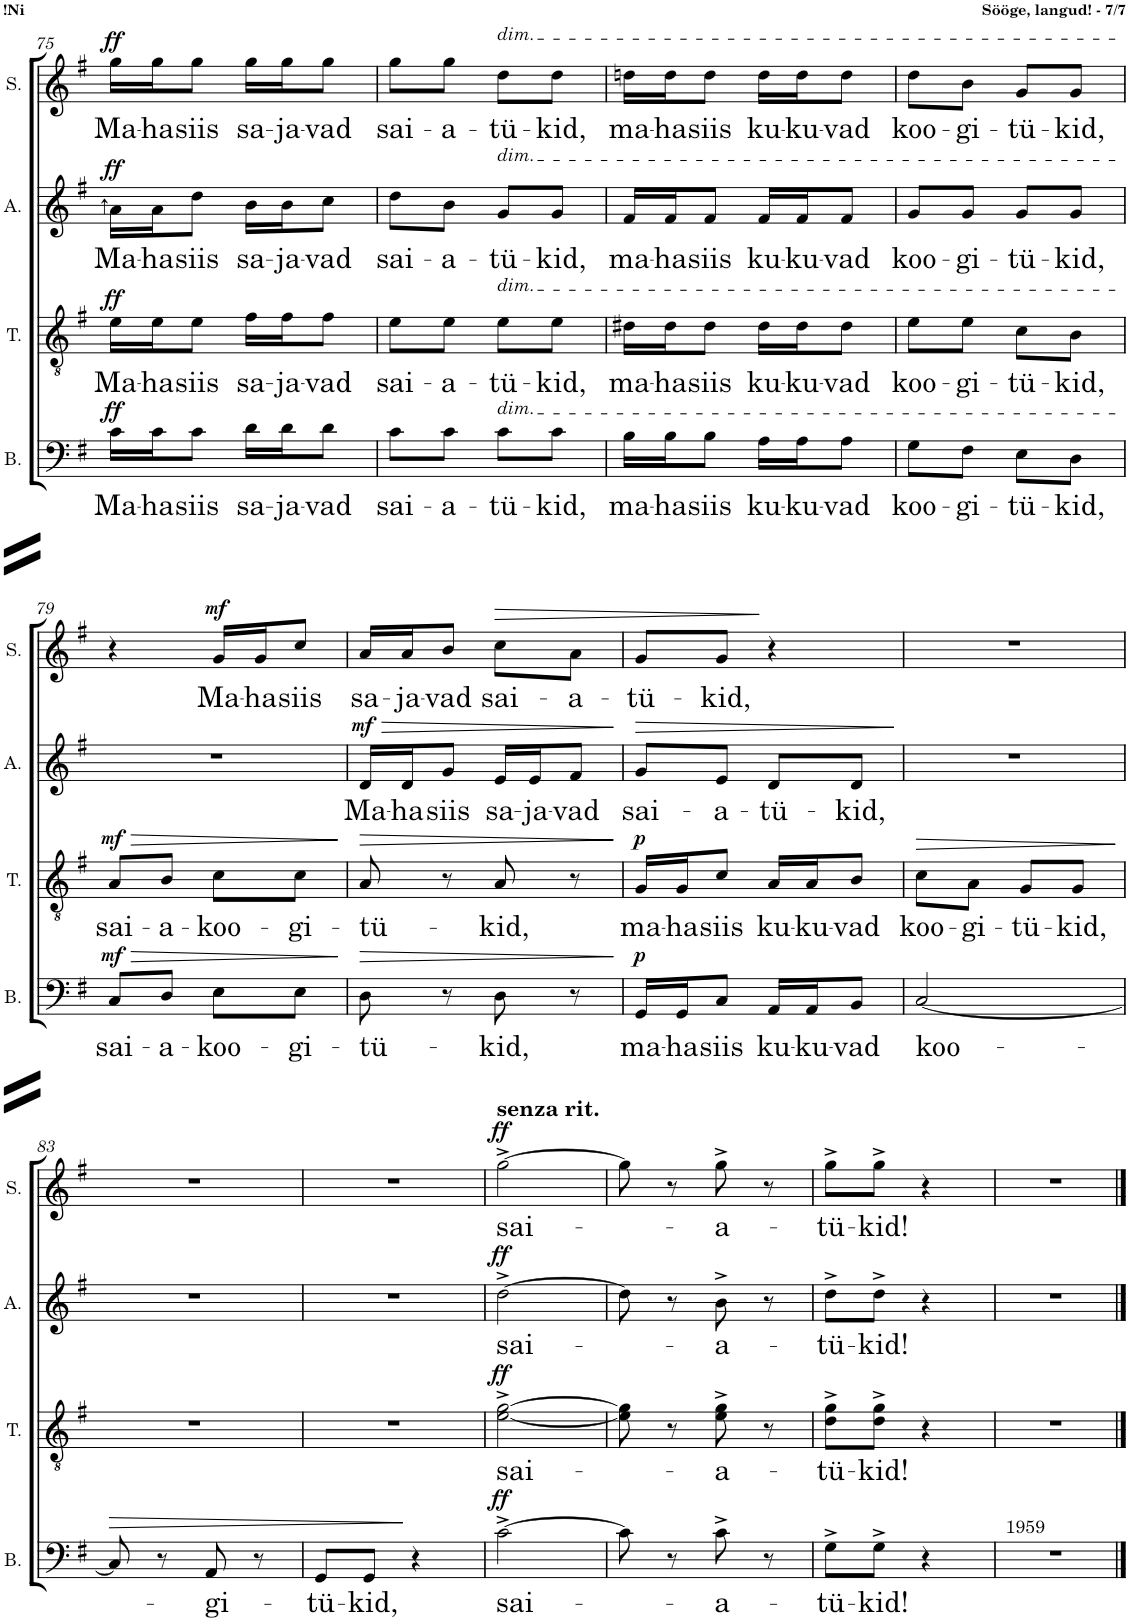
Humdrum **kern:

**kern	**text	**dynam	**kern	**text	**dynam	**kern	**text	**dynam	**kern	**text	**dynam
*part4	*part4	*part4	*part3	*part3	*part3	*part2	*part2	*part2	*part1	*part1	*part1
*staff4	*staff4	*staff4	*staff3	*staff3	*staff3	*staff2	*staff2	*staff2	*staff1	*staff1	*staff1
*I"Bass	*	*	*I"Tenor	*	*	*I"Alto	*	*	*I"Soprano	*	*
*I'B.	*	*	*I'T.	*	*	*I'A.	*	*	*I'S.	*	*
!!LO:PB:g=z
*clefF4	*	*	*clefGv2	*	*	*clefG2	*	*	*clefG2	*	*
*k[f#]	*	*	*k[f#]	*	*	*k[f#]	*	*	*k[f#]	*	*
*M2/4	*	*	*M2/4	*	*	*M2/4	*	*	*M2/4	*	*
=75	=75	=75	=75	=75	=75	=75	=75	=75	=75	=75	=75
!	!LO:LY:b	!LO:DY:a	!	!LO:LY:b	!LO:DY:a	!	!LO:LY:b	!LO:DY:a	!	!LO:LY:b	!LO:DY:a
16c\LL	Ma-	ff	16e\LL	Ma-	ff	16an\LL	Ma-	ff	16gg\LL	Ma-	ff
!	!LO:LY:b	!	!	!LO:LY:b	!	!	!LO:LY:b	!	!	!LO:LY:b	!
16c\J	-ha	.	16e\J	-ha	.	16a\J	-ha	.	16gg\J	-ha	.
!	!LO:LY:b	!	!	!LO:LY:b	!	!	!LO:LY:b	!	!	!LO:LY:b	!
8c\J	siis	.	8e\J	siis	.	8dd\J	siis	.	8gg\J	siis	.
!	!LO:LY:b	!	!	!LO:LY:b	!	!	!LO:LY:b	!	!	!LO:LY:b	!
16d\LL	sa-	.	16f#\LL	sa-	.	16b\LL	sa-	.	16gg\LL	sa-	.
!	!LO:LY:b	!	!	!LO:LY:b	!	!	!LO:LY:b	!	!	!LO:LY:b	!
16d\J	-ja-	.	16f#\J	-ja-	.	16b\J	-ja-	.	16gg\J	-ja-	.
!	!LO:LY:b	!	!	!LO:LY:b	!	!	!LO:LY:b	!	!	!LO:LY:b	!
8d\J	-vad	.	8f#\J	-vad	.	8cc\J	-vad	.	8gg\J	-vad	.
=76	=76	=76	=76	=76	=76	=76	=76	=76	=76	=76	=76
!	!LO:LY:b	!	!	!LO:LY:b	!	!	!LO:LY:b	!	!	!LO:LY:b	!
8c\L	sai-	.	8e\L	sai-	.	8dd\L	sai-	.	8gg\L	sai-	.
!	!LO:LY:b	!	!	!LO:LY:b	!	!	!LO:LY:b	!	!	!LO:LY:b	!
8c\J	-a-	.	8e\J	-a-	.	8b\J	-a-	.	8gg\J	-a-	.
!	!	!	!	!	!	!	!	!	!LO:TX:a:i:t=dim.	!	!
!	!	!	!	!	!	!LO:TX:a:i:t=dim.	!	!	!	!	!
!	!	!	!LO:TX:a:i:t=dim.	!	!	!	!	!	!	!	!
!LO:TX:a:i:t=dim.	!	!	!	!	!	!	!	!	!	!	!
!	!LO:LY:b	!	!	!LO:LY:b	!	!	!LO:LY:b	!	!	!LO:LY:b	!
8c\L	-tü-	.	8e\L	-tü-	.	8g/L	-tü-	.	8dd\L	-tü-	.
!	!LO:LY:b	!	!	!LO:LY:b	!	!	!LO:LY:b	!	!	!LO:LY:b	!
8c\J	-kid,	.	8e\J	-kid,	.	8g/J	-kid,	.	8dd\J	-kid,	.
=77	=77	=77	=77	=77	=77	=77	=77	=77	=77	=77	=77
!	!LO:LY:b	!	!	!LO:LY:b	!	!	!LO:LY:b	!	!	!LO:LY:b	!
16B\LL	ma-	.	16d#X\LL	ma-	.	16f#/LL	ma-	.	16ddn\LL	ma-	.
!	!LO:LY:b	!	!	!LO:LY:b	!	!	!LO:LY:b	!	!	!LO:LY:b	!
16B\J	-ha	.	16d#\J	-ha	.	16f#/J	-ha	.	16dd\J	-ha	.
!	!LO:LY:b	!	!	!LO:LY:b	!	!	!LO:LY:b	!	!	!LO:LY:b	!
8B\J	siis	.	8d#\J	siis	.	8f#/J	siis	.	8dd\J	siis	.
!	!LO:LY:b	!	!	!LO:LY:b	!	!	!LO:LY:b	!	!	!LO:LY:b	!
16A\LL	ku-	.	16d#\LL	ku-	.	16f#/LL	ku-	.	16dd\LL	ku-	.
!	!LO:LY:b	!	!	!LO:LY:b	!	!	!LO:LY:b	!	!	!LO:LY:b	!
16A\J	-ku-	.	16d#\J	-ku-	.	16f#/J	-ku-	.	16dd\J	-ku-	.
!	!LO:LY:b	!	!	!LO:LY:b	!	!	!LO:LY:b	!	!	!LO:LY:b	!
8A\J	-vad	.	8d#\J	-vad	.	8f#/J	-vad	.	8dd\J	-vad	.
=78	=78	=78	=78	=78	=78	=78	=78	=78	=78	=78	=78
!	!LO:LY:b	!	!	!LO:LY:b	!	!	!LO:LY:b	!	!	!LO:LY:b	!
8G\L	koo-	.	8e\L	koo-	.	8g/L	koo-	.	8dd\L	koo-	.
!	!LO:LY:b	!	!	!LO:LY:b	!	!	!LO:LY:b	!	!	!LO:LY:b	!
8F#\J	-gi-	.	8e\J	-gi-	.	8g/J	-gi-	.	8b\J	-gi-	.
!	!LO:LY:b	!	!	!LO:LY:b	!	!	!LO:LY:b	!	!	!LO:LY:b	!
8E\L	-tü-	.	8c\L	-tü-	.	8g/L	-tü-	.	8g/L	-tü-	.
!	!LO:LY:b	!	!	!LO:LY:b	!	!	!LO:LY:b	!	!	!LO:LY:b	!
8D\J	-kid,	.	8B\J	-kid,	.	8g/J	-kid,	.	8g/J	-kid,	.
!!LO:LB:g=z
=79	=79	=79	=79	=79	=79	=79	=79	=79	=79	=79	=79
!	!LO:LY:b	!LO:HP:b	!	!LO:LY:b	!LO:HP:b	!	!	!	!	!	!
!	!	!LO:DY:n=1:a	!	!	!LO:DY:n=1:a	!	!	!	!	!	!
8C/L	sai-	> mf	8A/L	sai-	> mf	2r	.	.	4r	.	.
!	!LO:LY:b	!	!	!LO:LY:b	!	!	!	!	!	!	!
8D/J	-a-	.	8B/J	-a-	.	.	.	.	.	.	.
!	!LO:LY:b	!	!	!LO:LY:b	!	!	!	!	!	!LO:LY:b	!LO:DY:a
8E\L	-koo-	.	8c\L	-koo-	.	.	.	.	16g/LL	Ma-	mf
!	!	!	!	!	!	!	!	!	!	!LO:LY:b	!
.	.	.	.	.	.	.	.	.	16g/J	-ha	.
!	!LO:LY:b	!	!	!LO:LY:b	!	!	!	!	!	!LO:LY:b	!
8E\J	-gi-	.	8c\J	-gi-	.	.	.	.	8cc/J	siis	.
.	.	]	.	.	]	.	.	.	.	.	.
=80	=80	=80	=80	=80	=80	=80	=80	=80	=80	=80	=80
!	!LO:LY:b	!LO:HP:b	!	!LO:LY:b	!LO:HP:b	!	!LO:LY:b	!LO:HP:b	!	!LO:LY:b	!
!	!	!	!	!	!	!	!	!LO:DY:n=1:a	!	!	!
8D\	-tü-	>	8A/	-tü-	>	16d/LL	Ma-	> mf	16a/LL	sa-	.
!	!	!	!	!	!	!	!LO:LY:b	!	!	!LO:LY:b	!
.	.	.	.	.	.	16d/J	-ha	.	16a/J	-ja-	.
!	!	!	!	!	!	!	!LO:LY:b	!	!	!LO:LY:b	!
8r	.	.	8r	.	.	8g/J	siis	.	8b/J	-vad	.
!	!LO:LY:b	!	!	!LO:LY:b	!	!	!LO:LY:b	!	!	!LO:LY:b	!LO:HP:b
8D\	-kid,	.	8A/	-kid,	.	16e/LL	sa-	.	8cc\L	sai-	>
!	!	!	!	!	!	!	!LO:LY:b	!	!	!	!
.	.	.	.	.	.	16e/J	-ja-	.	.	.	.
!	!	!	!	!	!	!	!LO:LY:b	!	!	!LO:LY:b	!
8r	.	.	8r	.	.	8f#/J	-vad	.	8a\J	-a-	.
.	.	]	.	.	]	.	.	]	.	.	.
=81	=81	=81	=81	=81	=81	=81	=81	=81	=81	=81	=81
!	!LO:LY:b	!LO:DY:a	!	!LO:LY:b	!LO:DY:a	!	!LO:LY:b	!LO:HP:b	!	!LO:LY:b	!
16GG/LL	ma-	p	16G/LL	ma-	p	8g/L	sai-	>	8g/L	-tü-	.
!	!LO:LY:b	!	!	!LO:LY:b	!	!	!	!	!	!	!
16GG/J	-ha	.	16G/J	-ha	.	.	.	.	.	.	.
!	!LO:LY:b	!	!	!LO:LY:b	!	!	!LO:LY:b	!	!	!LO:LY:b	!
8C/J	siis	.	8c/J	siis	.	8e/J	-a-	.	8g/J	-kid,	.
!	!LO:LY:b	!	!	!LO:LY:b	!	!	!LO:LY:b	!	!	!	!
16AA/LL	ku-	.	16A/LL	ku-	.	8d/L	-tü-	.	4r	.	]
!	!LO:LY:b	!	!	!LO:LY:b	!	!	!	!	!	!	!
16AA/J	-ku-	.	16A/J	-ku-	.	.	.	.	.	.	.
!	!LO:LY:b	!	!	!LO:LY:b	!	!	!LO:LY:b	!	!	!	!
8BB/J	-vad	.	8B/J	-vad	.	8d/J	-kid,	.	.	.	.
.	.	.	.	.	.	.	.	]	.	.	.
=82	=82	=82	=82	=82	=82	=82	=82	=82	=82	=82	=82
!	!LO:LY:b	!	!	!LO:LY:b	!LO:HP:b	!	!	!	!	!	!
[2C/	koo-	.	8c\L	koo-	>	2r	.	.	2r	.	.
!	!	!	!	!LO:LY:b	!	!	!	!	!	!	!
.	.	.	8A\J	-gi-	.	.	.	.	.	.	.
!	!	!	!	!LO:LY:b	!	!	!	!	!	!	!
.	.	.	8G/L	-tü-	.	.	.	.	.	.	.
!	!	!	!	!LO:LY:b	!	!	!	!	!	!	!
.	.	.	8G/J	-kid,	.	.	.	.	.	.	.
.	.	.	.	.	]	.	.	.	.	.	.
!!LO:LB:g=z
=83	=83	=83	=83	=83	=83	=83	=83	=83	=83	=83	=83
!	!	!LO:HP:b	!	!	!	!	!	!	!	!	!
8C/]	.	>	2r	.	.	2r	.	.	2r	.	.
8r	.	.	.	.	.	.	.	.	.	.	.
!	!LO:LY:b	!	!	!	!	!	!	!	!	!	!
8AA/	-gi-	.	.	.	.	.	.	.	.	.	.
8r	.	.	.	.	.	.	.	.	.	.	.
=84	=84	=84	=84	=84	=84	=84	=84	=84	=84	=84	=84
!	!LO:LY:b	!	!	!	!	!	!	!	!	!	!
8GG/L	-tü-	.	2r	.	.	2r	.	.	2r	.	.
!	!LO:LY:b	!	!	!	!	!	!	!	!	!	!
8GG/J	-kid,	.	.	.	.	.	.	.	.	.	.
4r	.	]	.	.	.	.	.	.	.	.	.
=85	=85	=85	=85	=85	=85	=85	=85	=85	=85	=85	=85
!	!	!	!	!	!	!	!	!	!LO:TX:a:B:t=senza rit.	!	!
!	!LO:LY:b	!LO:DY:a	!	!LO:LY:b	!LO:DY:a	!	!LO:LY:b	!LO:DY:a	!	!LO:LY:b	!LO:DY:a
[2c^\	sai-	ff	[2e\^ [2g\^	sai-	ff	[2dd^\	sai-	ff	[2gg^\	sai-	ff
=86	=86	=86	=86	=86	=86	=86	=86	=86	=86	=86	=86
8c\]	.	.	8e\] 8g\]	.	.	8dd\]	.	.	8gg\]	.	.
8r	.	.	8r	.	.	8r	.	.	8r	.	.
!	!LO:LY:b	!	!	!LO:LY:b	!	!	!LO:LY:b	!	!	!LO:LY:b	!
8c^\	-a-	.	8e\^ 8g\^	-a-	.	8b^\	-a-	.	8gg^\	-a-	.
8r	.	.	8r	.	.	8r	.	.	8r	.	.
=87	=87	=87	=87	=87	=87	=87	=87	=87	=87	=87	=87
!	!LO:LY:b	!	!	!LO:LY:b	!	!	!LO:LY:b	!	!	!LO:LY:b	!
8G^\L	-tü-	.	8d\^ 8g\^L	-tü-	.	8dd^\L	-tü-	.	8gg^\L	-tü-	.
!	!LO:LY:b	!	!	!LO:LY:b	!	!	!LO:LY:b	!	!	!LO:LY:b	!
8G^\J	-kid!	.	8d\^ 8g\^J	-kid!	.	8dd^\J	-kid!	.	8gg^\J	-kid!	.
4r	.	.	4r	.	.	4r	.	.	4r	.	.
=88	=88	=88	=88	=88	=88	=88	=88	=88	=88	=88	=88
!LO:TX:a:t=1959	!	!	!	!	!	!	!	!	!	!	!
2r	.	.	2r	.	.	2r	.	.	2r	.	.
==	==	==	==	==	==	==	==	==	==	==	==
*-	*-	*-	*-	*-	*-	*-	*-	*-	*-	*-	*-
